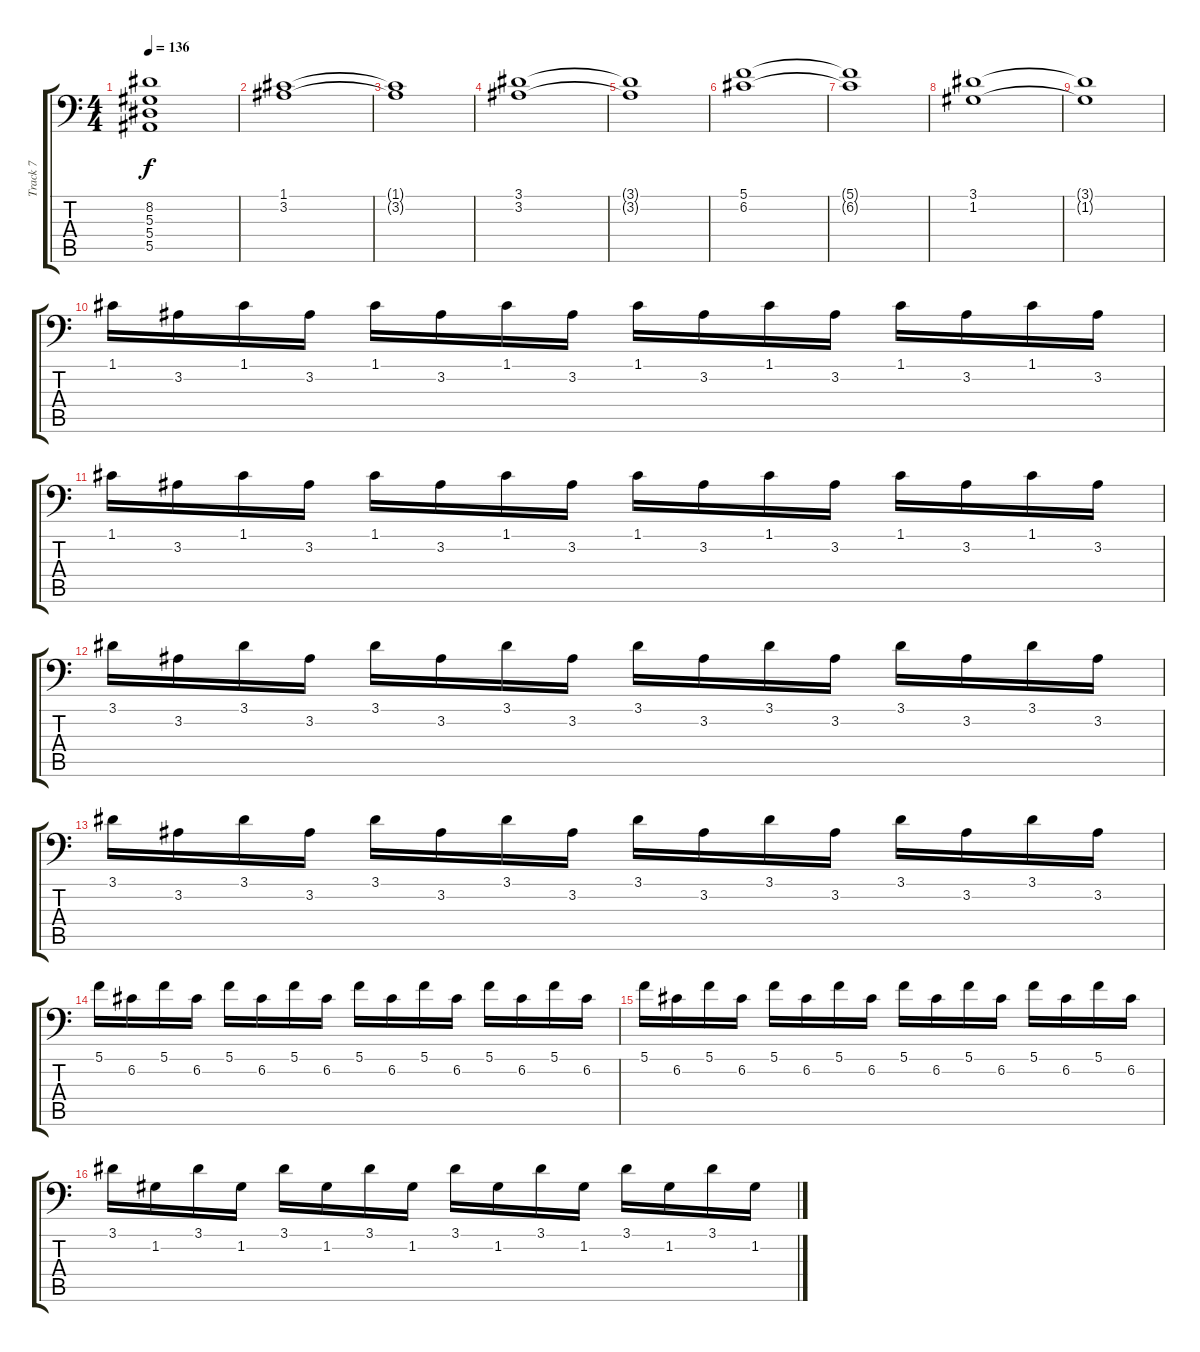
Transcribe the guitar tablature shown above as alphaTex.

\track ("Track 7" "Track 7") {instrument stringensemble1}
\staff {score tabs}
\tuning (C4 G3 Eb3 Bb2 F2 Bb1) {hide}
\ts (4 4)
\tempo 136
\clef f4
\ks c
(8.2{t} 5.3{t} 5.4{t} 5.5{t}).1{dy f} |
(1.1 3.2).1 |
(1.1{t} 3.2{t}).1 |
(3.1 3.2).1 |
(3.1{t} 3.2{t}).1 |
(5.1 6.2).1 |
(5.1{t} 6.2{t}).1 |
(3.1 1.2).1 |
(3.1{t} 1.2{t}).1 |
1.1.16 3.2.16 1.1.16 3.2.16 1.1.16 3.2.16 1.1.16 3.2.16 1.1.16 3.2.16 1.1.16 3.2.16 1.1.16 3.2.16 1.1.16 3.2.16 |
1.1.16 3.2.16 1.1.16 3.2.16 1.1.16 3.2.16 1.1.16 3.2.16 1.1.16 3.2.16 1.1.16 3.2.16 1.1.16 3.2.16 1.1.16 3.2.16 |
3.1.16 3.2.16 3.1.16 3.2.16 3.1.16 3.2.16 3.1.16 3.2.16 3.1.16 3.2.16 3.1.16 3.2.16 3.1.16 3.2.16 3.1.16 3.2.16 |
3.1.16 3.2.16 3.1.16 3.2.16 3.1.16 3.2.16 3.1.16 3.2.16 3.1.16 3.2.16 3.1.16 3.2.16 3.1.16 3.2.16 3.1.16 3.2.16 |
5.1.16 6.2.16 5.1.16 6.2.16 5.1.16 6.2.16 5.1.16 6.2.16 5.1.16 6.2.16 5.1.16 6.2.16 5.1.16 6.2.16 5.1.16 6.2.16 |
5.1.16 6.2.16 5.1.16 6.2.16 5.1.16 6.2.16 5.1.16 6.2.16 5.1.16 6.2.16 5.1.16 6.2.16 5.1.16 6.2.16 5.1.16 6.2.16 |
3.1.16 1.2.16 3.1.16 1.2.16 3.1.16 1.2.16 3.1.16 1.2.16 3.1.16 1.2.16 3.1.16 1.2.16 3.1.16 1.2.16 3.1.16 1.2.16
